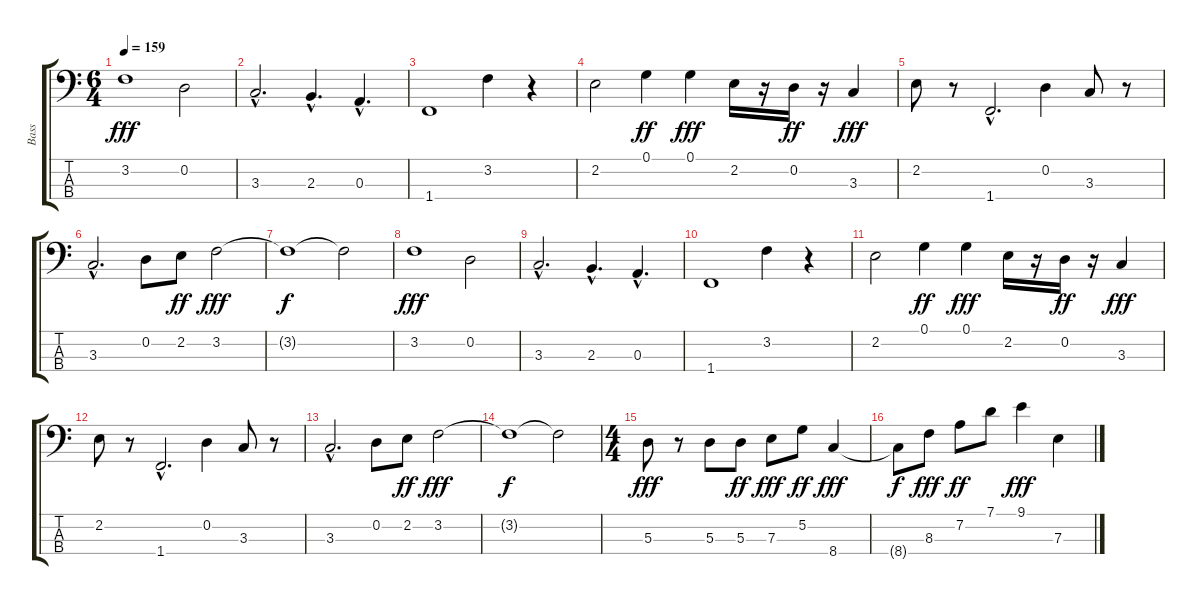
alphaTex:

\track ("Bass" "Bass") {instrument electricbassfinger}
\staff {score tabs}
\tuning (G2 D2 A1 E1) {hide}
\ts (6 4)
\tempo 159
\clef f4
\ks c
3.2.1{dy fff} 0.2.2 |
3.3{hac}.2{d} 2.3{hac}.4{d} 0.3{hac}.4{d} |
1.4.1 3.2.4 r.4 |
2.2.2 0.1.4{dy ff} 0.1.4{dy fff} 2.2.16 r.16 0.2.16{dy ff} r.16 3.3.4{dy fff} |
2.2.8 r.8 1.4{hac}.2{d} 0.2.4 3.3.8 r.8 |
3.3{hac}.2{d} 0.2.8 2.2.8{dy ff} 3.2.2{dy fff} |
3.2{t}.1{dy f} 3.2{t}.2 |
3.2.1{dy fff} 0.2.2 |
3.3{hac}.2{d} 2.3{hac}.4{d} 0.3{hac}.4{d} |
1.4.1 3.2.4 r.4 |
2.2.2 0.1.4{dy ff} 0.1.4{dy fff} 2.2.16 r.16 0.2.16{dy ff} r.16 3.3.4{dy fff} |
2.2.8 r.8 1.4{hac}.2{d} 0.2.4 3.3.8 r.8 |
3.3{hac}.2{d} 0.2.8 2.2.8{dy ff} 3.2.2{dy fff} |
3.2{t}.1{dy f} 3.2{t}.2 |
\ts (4 4)
5.3.8{dy fff} r.8 5.3.8 5.3.8{dy ff} 7.3.8{dy fff} 5.2.8{dy ff} 8.4.4{dy fff} |
8.4{t}.8{dy f} 8.3.8{dy fff} 7.2.8{dy ff} 7.1.8 9.1.4{dy fff} 7.3.4
